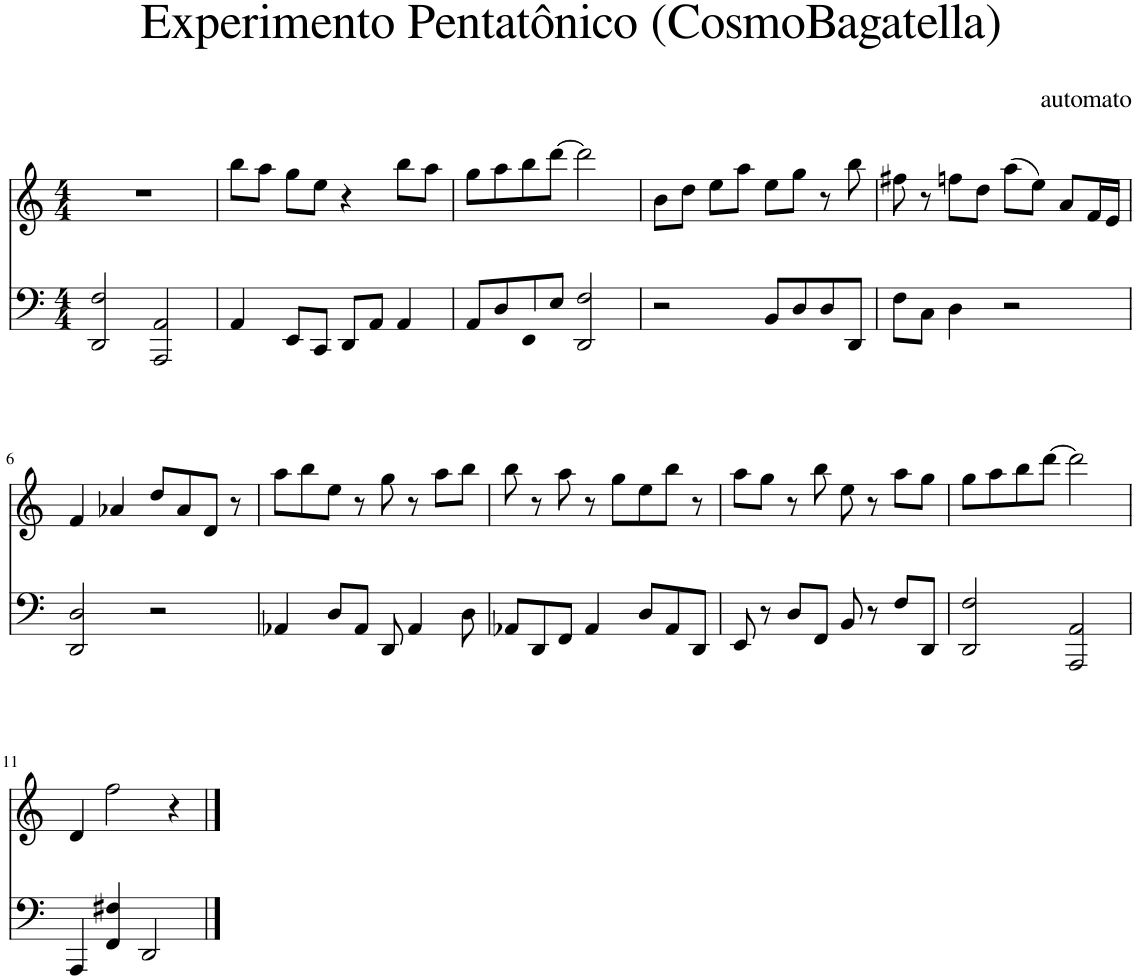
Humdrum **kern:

**kern	**kern
*part2	*part1
*staff2	*staff1
*I"Piano	*I"Piano
*I'Pno	*I'Pno
*clefF4	*clefG2
*k[]	*k[]
*M4/4	*M4/4
=1	=1
2DD/ 2F/	1r
2AAA/ 2AA/	.
=2	=2
4AA/	8bb\L
.	8aa\J
8EE/L	8gg\L
8CC/J	8ee\J
8DD/L	4r
8AA/J	.
4AA/	8bb\L
.	8aa\J
=3	=3
8AA/L	8gg\L
8D/	8aa\
8C/	8bb\
8E/J	[8ddd\J
2DD/ 2F/	2ddd\]
=4	=4
2r	8b\L
.	8dd\J
.	8ee\L
.	8aa\J
8BB/L	8ee\L
8D/	8gg\J
8D/	8r
8DD/J	8bb\
=5	=5
8F\L	8ff#X\
8C\J	8r
4D\	8ffn\L
.	8dd\J
2r	(8aa\L
.	8ee\J)
.	8a/L
.	16f/L
.	16e/JJ
!!LO:LB:g=z
=6	=6
2DD/ 2D/	4f/
.	4a-X/
2r	8dd/L
.	8a-/
.	8d/J
.	8r
=7	=7
4AA-X/	8aa\L
.	8bb\
8D/L	8ee\J
8AA-/J	8r
8DD/	8gg\
4AA-/	8r
.	8aa\L
8D\	8bb\J
=8	=8
8AA-X/L	8bb\
8DD/	8r
8FF/J	8aa\
4AA-/	8r
.	8gg\L
8D/L	8ee\
8AA-/	8bb\J
8DD/J	8r
=9	=9
8EE/	8aa\L
8r	8gg\J
8D/L	8r
8FF/J	8bb\
8BB/	8ee\
8r	8r
8F/L	8aa\L
8DD/J	8gg\J
=10	=10
2DD/ 2F/	8gg\L
.	8aa\
.	8bb\
.	[8ddd\J
2AAA/ 2AA/	2ddd\]
!!LO:LB:g=z
=11	=11
4AAA/	4d/
4FF/ 4F#X/	2ff\
2DD/	.
.	4r
==	==
*-	*-
